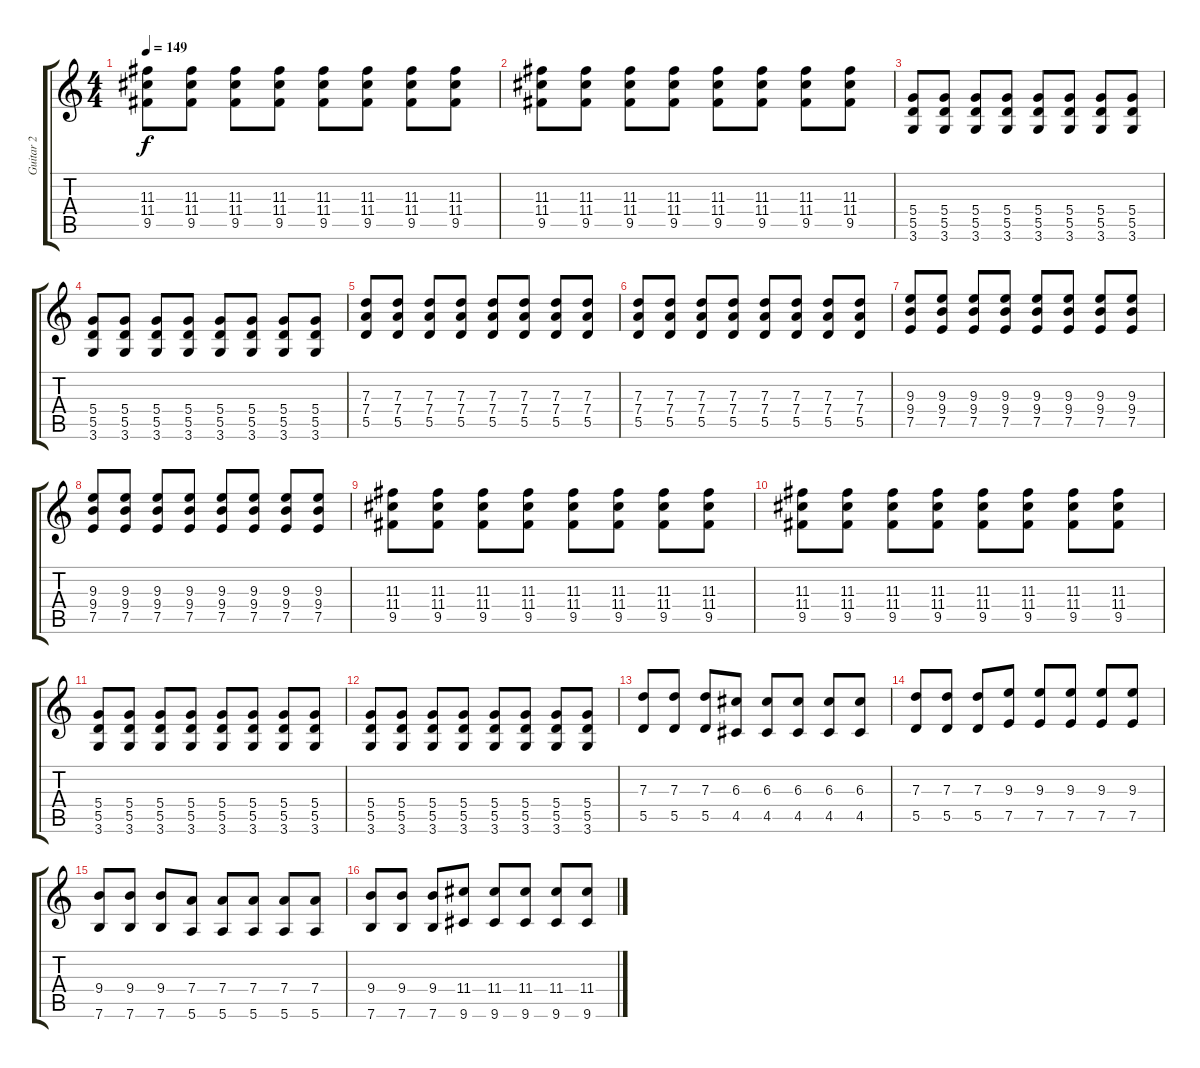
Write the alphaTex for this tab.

\track ("Guitar 2" "Guitar 2") {instrument distortionguitar}
\staff {score tabs}
\tuning (E4 B3 G3 D3 A2 E2) {hide}
\ts (4 4)
\tempo 149
\clef g2
\ks c
(11.3 11.4 9.5).8{dy f} (11.3 11.4 9.5).8 (11.3 11.4 9.5).8 (11.3 11.4 9.5).8 (11.3 11.4 9.5).8 (11.3 11.4 9.5).8 (11.3 11.4 9.5).8 (11.3 11.4 9.5).8 |
(11.3 11.4 9.5).8 (11.3 11.4 9.5).8 (11.3 11.4 9.5).8 (11.3 11.4 9.5).8 (11.3 11.4 9.5).8 (11.3 11.4 9.5).8 (11.3 11.4 9.5).8 (11.3 11.4 9.5).8 |
(5.4 5.5 3.6).8 (5.4 5.5 3.6).8 (5.4 5.5 3.6).8 (5.4 5.5 3.6).8 (5.4 5.5 3.6).8 (5.4 5.5 3.6).8 (5.4 5.5 3.6).8 (5.4 5.5 3.6).8 |
(5.4 5.5 3.6).8 (5.4 5.5 3.6).8 (5.4 5.5 3.6).8 (5.4 5.5 3.6).8 (5.4 5.5 3.6).8 (5.4 5.5 3.6).8 (5.4 5.5 3.6).8 (5.4 5.5 3.6).8 |
(7.3 7.4 5.5).8 (7.3 7.4 5.5).8 (7.3 7.4 5.5).8 (7.3 7.4 5.5).8 (7.3 7.4 5.5).8 (7.3 7.4 5.5).8 (7.3 7.4 5.5).8 (7.3 7.4 5.5).8 |
(7.3 7.4 5.5).8 (7.3 7.4 5.5).8 (7.3 7.4 5.5).8 (7.3 7.4 5.5).8 (7.3 7.4 5.5).8 (7.3 7.4 5.5).8 (7.3 7.4 5.5).8 (7.3 7.4 5.5).8 |
(9.3 9.4 7.5).8 (9.3 9.4 7.5).8 (9.3 9.4 7.5).8 (9.3 9.4 7.5).8 (9.3 9.4 7.5).8 (9.3 9.4 7.5).8 (9.3 9.4 7.5).8 (9.3 9.4 7.5).8 |
(9.3 9.4 7.5).8 (9.3 9.4 7.5).8 (9.3 9.4 7.5).8 (9.3 9.4 7.5).8 (9.3 9.4 7.5).8 (9.3 9.4 7.5).8 (9.3 9.4 7.5).8 (9.3 9.4 7.5).8 |
(11.3 11.4 9.5).8 (11.3 11.4 9.5).8 (11.3 11.4 9.5).8 (11.3 11.4 9.5).8 (11.3 11.4 9.5).8 (11.3 11.4 9.5).8 (11.3 11.4 9.5).8 (11.3 11.4 9.5).8 |
(11.3 11.4 9.5).8 (11.3 11.4 9.5).8 (11.3 11.4 9.5).8 (11.3 11.4 9.5).8 (11.3 11.4 9.5).8 (11.3 11.4 9.5).8 (11.3 11.4 9.5).8 (11.3 11.4 9.5).8 |
(5.4 5.5 3.6).8 (5.4 5.5 3.6).8 (5.4 5.5 3.6).8 (5.4 5.5 3.6).8 (5.4 5.5 3.6).8 (5.4 5.5 3.6).8 (5.4 5.5 3.6).8 (5.4 5.5 3.6).8 |
(5.4 5.5 3.6).8 (5.4 5.5 3.6).8 (5.4 5.5 3.6).8 (5.4 5.5 3.6).8 (5.4 5.5 3.6).8 (5.4 5.5 3.6).8 (5.4 5.5 3.6).8 (5.4 5.5 3.6).8 |
(7.3 5.5).8 (7.3 5.5).8 (7.3 5.5).8 (6.3 4.5).8 (6.3 4.5).8 (6.3 4.5).8 (6.3 4.5).8 (6.3 4.5).8 |
(7.3 5.5).8 (7.3 5.5).8 (7.3 5.5).8 (9.3 7.5).8 (9.3 7.5).8 (9.3 7.5).8 (9.3 7.5).8 (9.3 7.5).8 |
(9.4 7.6).8 (9.4 7.6).8 (9.4 7.6).8 (7.4 5.6).8 (7.4 5.6).8 (7.4 5.6).8 (7.4 5.6).8 (7.4 5.6).8 |
(9.4 7.6).8 (9.4 7.6).8 (9.4 7.6).8 (11.4 9.6).8 (11.4 9.6).8 (11.4 9.6).8 (11.4 9.6).8 (11.4 9.6).8
